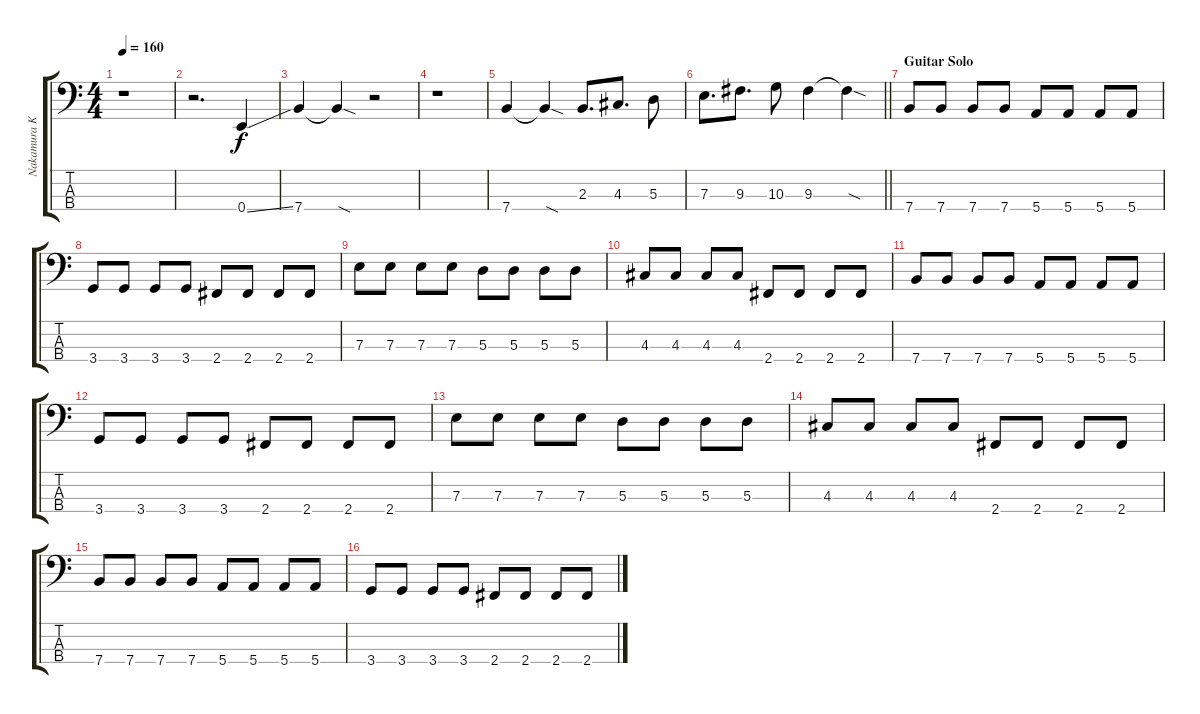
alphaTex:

\track ("Nakamura Kazuhiko" "Nakamura K") {instrument electricbassfinger}
\staff {score tabs}
\tuning (G2 D2 A1 E1) {hide}
\ts (4 4)
\tempo 160
\clef f4
\ks c
r.1{dy f} |
r.2{d} 0.4{ss}.4 |
7.4.4 7.4{sod t}.4 r.2 |
r.1 |
7.4.4 7.4{sod t}.4 2.3.8{d} 4.3.8{d} 5.3.8 |
\barLineRight lightlight
7.3.8{d} 9.3.8{d} 10.3.8 9.3.4 9.3{sod t}.4 |
\section ("" "Guitar Solo")
7.4.8 7.4.8 7.4.8 7.4.8 5.4.8 5.4.8 5.4.8 5.4.8 |
3.4.8 3.4.8 3.4.8 3.4.8 2.4.8 2.4.8 2.4.8 2.4.8 |
7.3.8 7.3.8 7.3.8 7.3.8 5.3.8 5.3.8 5.3.8 5.3.8 |
4.3.8 4.3.8 4.3.8 4.3.8 2.4.8 2.4.8 2.4.8 2.4.8 |
7.4.8 7.4.8 7.4.8 7.4.8 5.4.8 5.4.8 5.4.8 5.4.8 |
3.4.8 3.4.8 3.4.8 3.4.8 2.4.8 2.4.8 2.4.8 2.4.8 |
7.3.8 7.3.8 7.3.8 7.3.8 5.3.8 5.3.8 5.3.8 5.3.8 |
4.3.8 4.3.8 4.3.8 4.3.8 2.4.8 2.4.8 2.4.8 2.4.8 |
7.4.8 7.4.8 7.4.8 7.4.8 5.4.8 5.4.8 5.4.8 5.4.8 |
3.4.8 3.4.8 3.4.8 3.4.8 2.4.8 2.4.8 2.4.8 2.4.8
